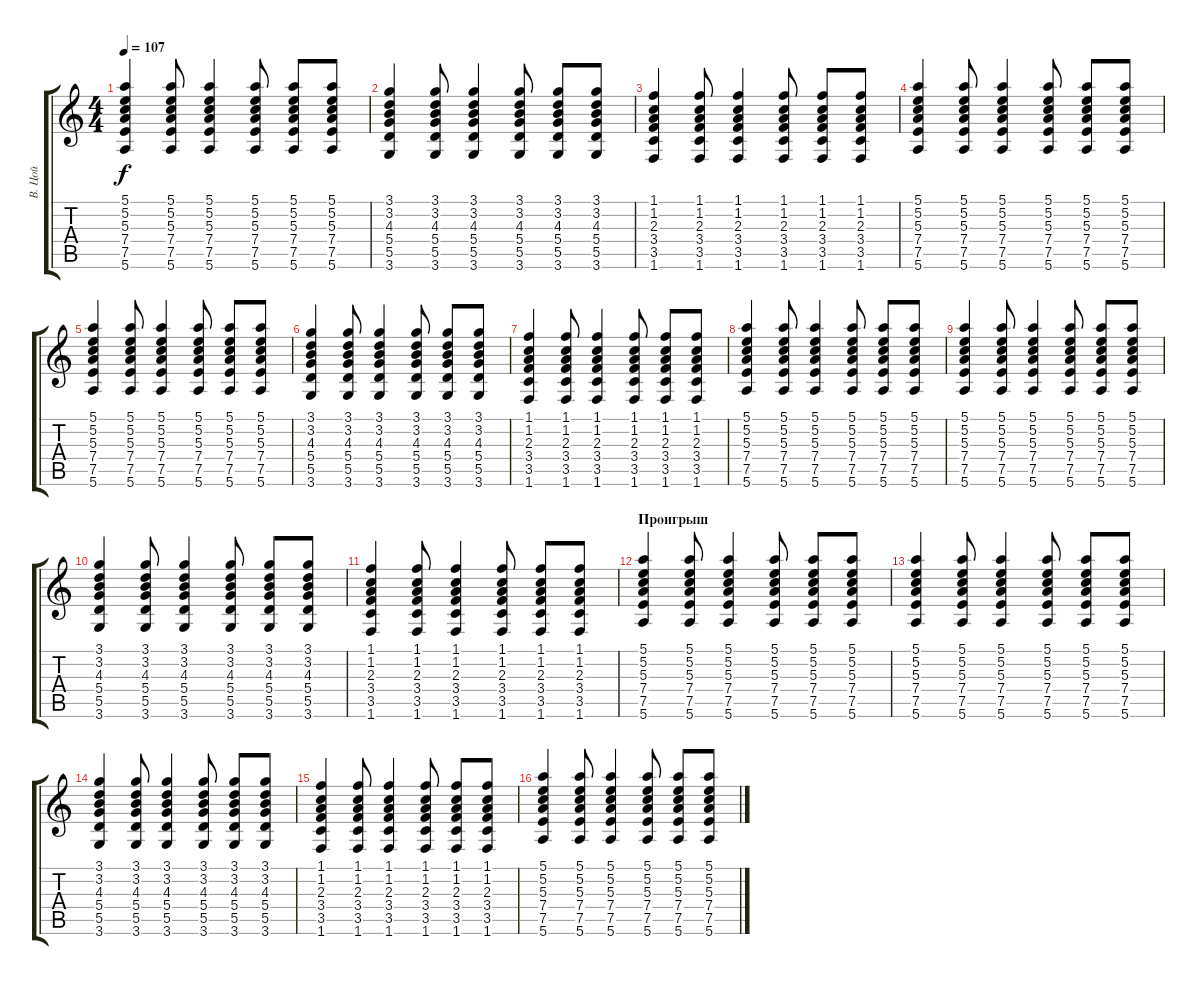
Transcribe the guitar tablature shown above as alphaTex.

\track ("В. Цой" "В. Цой") {instrument acousticguitarsteel}
\staff {score tabs}
\tuning (E4 B3 G3 D3 A2 E2) {hide}
\ts (4 4)
\tempo 107
\clef g2
\ks c
(5.1 5.2 5.3 7.4 7.5 5.6).4{dy f} (5.1 5.2 5.3 7.4 7.5 5.6).8 (5.1 5.2 5.3 7.4 7.5 5.6).4 (5.1 5.2 5.3 7.4 7.5 5.6).8 (5.1 5.2 5.3 7.4 7.5 5.6).8 (5.1 5.2 5.3 7.4 7.5 5.6).8 |
(3.1 3.2 4.3 5.4 5.5 3.6).4 (3.1 3.2 4.3 5.4 5.5 3.6).8 (3.1 3.2 4.3 5.4 5.5 3.6).4 (3.1 3.2 4.3 5.4 5.5 3.6).8 (3.1 3.2 4.3 5.4 5.5 3.6).8 (3.1 3.2 4.3 5.4 5.5 3.6).8 |
(1.1 1.2 2.3 3.4 3.5 1.6).4 (1.1 1.2 2.3 3.4 3.5 1.6).8 (1.1 1.2 2.3 3.4 3.5 1.6).4 (1.1 1.2 2.3 3.4 3.5 1.6).8 (1.1 1.2 2.3 3.4 3.5 1.6).8 (1.1 1.2 2.3 3.4 3.5 1.6).8 |
(5.1 5.2 5.3 7.4 7.5 5.6).4 (5.1 5.2 5.3 7.4 7.5 5.6).8 (5.1 5.2 5.3 7.4 7.5 5.6).4 (5.1 5.2 5.3 7.4 7.5 5.6).8 (5.1 5.2 5.3 7.4 7.5 5.6).8 (5.1 5.2 5.3 7.4 7.5 5.6).8 |
(5.1 5.2 5.3 7.4 7.5 5.6).4 (5.1 5.2 5.3 7.4 7.5 5.6).8 (5.1 5.2 5.3 7.4 7.5 5.6).4 (5.1 5.2 5.3 7.4 7.5 5.6).8 (5.1 5.2 5.3 7.4 7.5 5.6).8 (5.1 5.2 5.3 7.4 7.5 5.6).8 |
(3.1 3.2 4.3 5.4 5.5 3.6).4 (3.1 3.2 4.3 5.4 5.5 3.6).8 (3.1 3.2 4.3 5.4 5.5 3.6).4 (3.1 3.2 4.3 5.4 5.5 3.6).8 (3.1 3.2 4.3 5.4 5.5 3.6).8 (3.1 3.2 4.3 5.4 5.5 3.6).8 |
(1.1 1.2 2.3 3.4 3.5 1.6).4 (1.1 1.2 2.3 3.4 3.5 1.6).8 (1.1 1.2 2.3 3.4 3.5 1.6).4 (1.1 1.2 2.3 3.4 3.5 1.6).8 (1.1 1.2 2.3 3.4 3.5 1.6).8 (1.1 1.2 2.3 3.4 3.5 1.6).8 |
(5.1 5.2 5.3 7.4 7.5 5.6).4 (5.1 5.2 5.3 7.4 7.5 5.6).8 (5.1 5.2 5.3 7.4 7.5 5.6).4 (5.1 5.2 5.3 7.4 7.5 5.6).8 (5.1 5.2 5.3 7.4 7.5 5.6).8 (5.1 5.2 5.3 7.4 7.5 5.6).8 |
(5.1 5.2 5.3 7.4 7.5 5.6).4 (5.1 5.2 5.3 7.4 7.5 5.6).8 (5.1 5.2 5.3 7.4 7.5 5.6).4 (5.1 5.2 5.3 7.4 7.5 5.6).8 (5.1 5.2 5.3 7.4 7.5 5.6).8 (5.1 5.2 5.3 7.4 7.5 5.6).8 |
(3.1 3.2 4.3 5.4 5.5 3.6).4 (3.1 3.2 4.3 5.4 5.5 3.6).8 (3.1 3.2 4.3 5.4 5.5 3.6).4 (3.1 3.2 4.3 5.4 5.5 3.6).8 (3.1 3.2 4.3 5.4 5.5 3.6).8 (3.1 3.2 4.3 5.4 5.5 3.6).8 |
(1.1 1.2 2.3 3.4 3.5 1.6).4 (1.1 1.2 2.3 3.4 3.5 1.6).8 (1.1 1.2 2.3 3.4 3.5 1.6).4 (1.1 1.2 2.3 3.4 3.5 1.6).8 (1.1 1.2 2.3 3.4 3.5 1.6).8 (1.1 1.2 2.3 3.4 3.5 1.6).8 |
\section ("" "Проигрыш")
(5.1 5.2 5.3 7.4 7.5 5.6).4 (5.1 5.2 5.3 7.4 7.5 5.6).8 (5.1 5.2 5.3 7.4 7.5 5.6).4 (5.1 5.2 5.3 7.4 7.5 5.6).8 (5.1 5.2 5.3 7.4 7.5 5.6).8 (5.1 5.2 5.3 7.4 7.5 5.6).8 |
(5.1 5.2 5.3 7.4 7.5 5.6).4 (5.1 5.2 5.3 7.4 7.5 5.6).8 (5.1 5.2 5.3 7.4 7.5 5.6).4 (5.1 5.2 5.3 7.4 7.5 5.6).8 (5.1 5.2 5.3 7.4 7.5 5.6).8 (5.1 5.2 5.3 7.4 7.5 5.6).8 |
(3.1 3.2 4.3 5.4 5.5 3.6).4 (3.1 3.2 4.3 5.4 5.5 3.6).8 (3.1 3.2 4.3 5.4 5.5 3.6).4 (3.1 3.2 4.3 5.4 5.5 3.6).8 (3.1 3.2 4.3 5.4 5.5 3.6).8 (3.1 3.2 4.3 5.4 5.5 3.6).8 |
(1.1 1.2 2.3 3.4 3.5 1.6).4 (1.1 1.2 2.3 3.4 3.5 1.6).8 (1.1 1.2 2.3 3.4 3.5 1.6).4 (1.1 1.2 2.3 3.4 3.5 1.6).8 (1.1 1.2 2.3 3.4 3.5 1.6).8 (1.1 1.2 2.3 3.4 3.5 1.6).8 |
(5.1 5.2 5.3 7.4 7.5 5.6).4 (5.1 5.2 5.3 7.4 7.5 5.6).8 (5.1 5.2 5.3 7.4 7.5 5.6).4 (5.1 5.2 5.3 7.4 7.5 5.6).8 (5.1 5.2 5.3 7.4 7.5 5.6).8 (5.1 5.2 5.3 7.4 7.5 5.6).8
